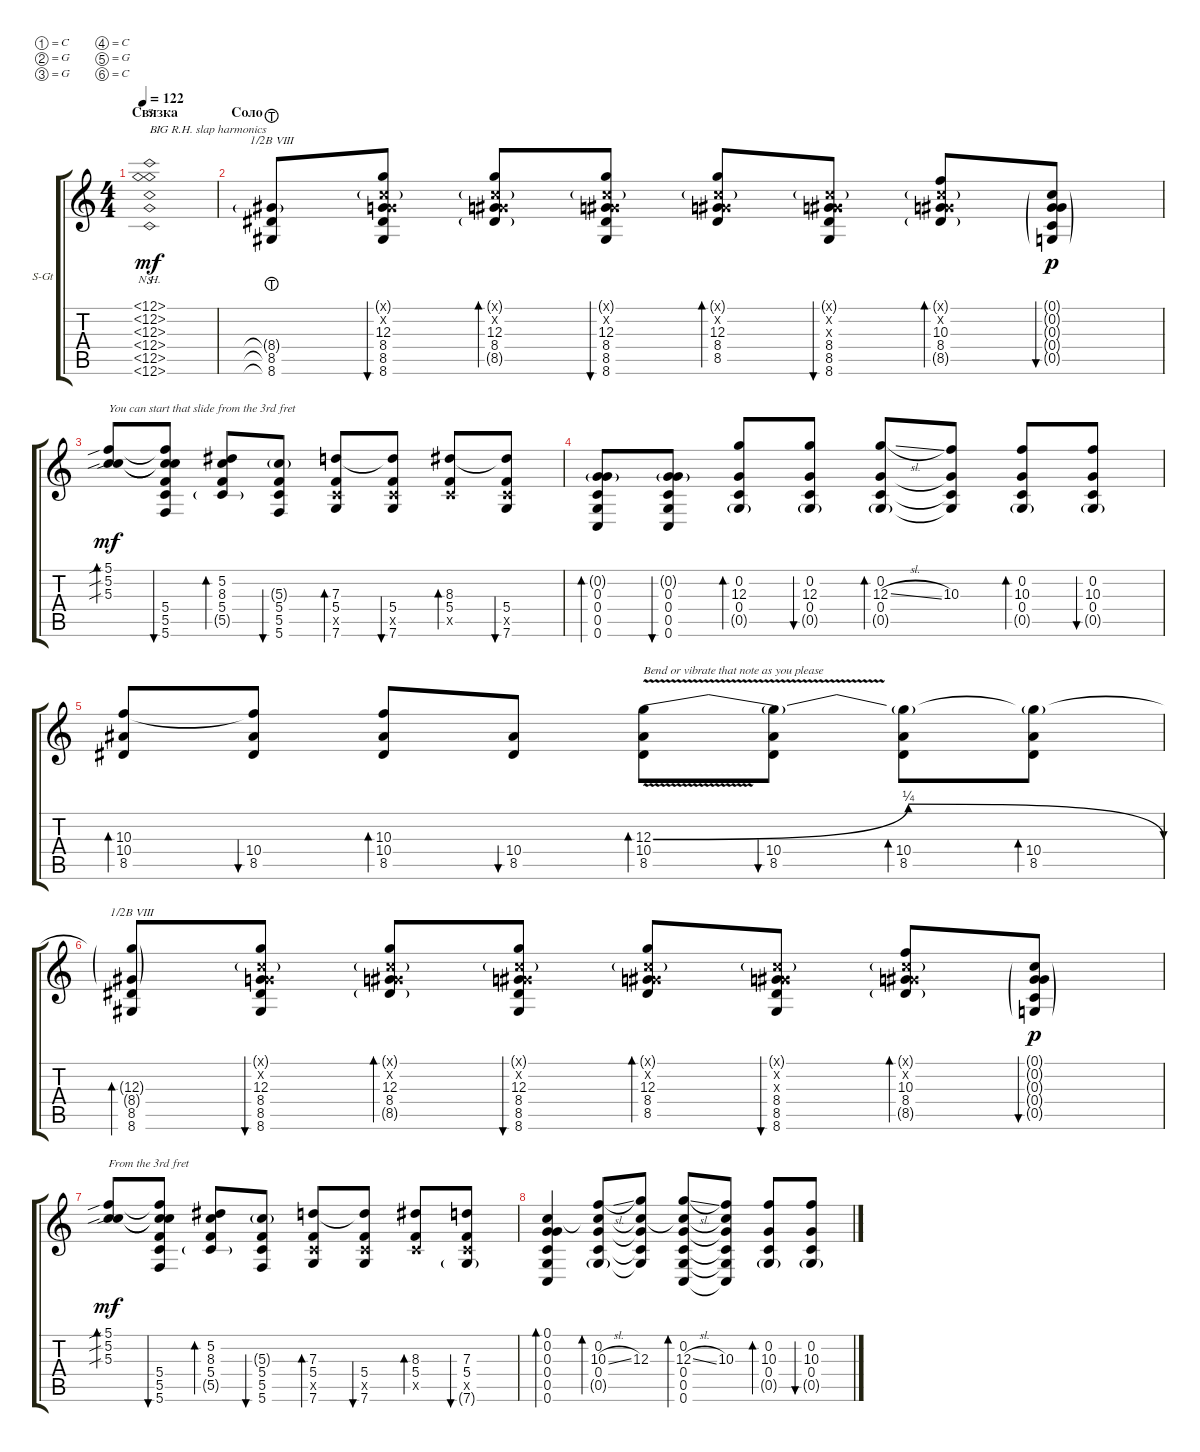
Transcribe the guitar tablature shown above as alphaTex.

\defaultSystemsLayout 4
\bracketExtendMode groupsimilarinstruments
\firstSystemTrackNameOrientation horizontal
\otherSystemsTrackNameOrientation horizontal
\track ("Steel Guitar" "S-Gt") {instrument acousticguitarsteel}
\staff {score tabs}
\tuning (C4 G3 G3 C3 G2 C2)
\ts (4 4)
\section ("" "Связка")
\tempo 122
\clef g2
\ks c
(12.3{nh} 12.2{nh} 12.1{nh} 12.4{nh} 12.5{nh} 12.6{nh}).1{s txt "BIG R.H. slap harmonics" dy mf} |
\section ("" "Соло")
(8.5{lht} 8.6{lht} 8.4{lht g}).8{barre (8 half)} (12.3 8.4 0.2{x} 0.1{g x} 8.5 8.6).8{bu 30} (12.3 8.4 0.2{x} 0.1{g x} 8.5{g}).8{bd 30} (12.3 8.4 0.2{x} 0.1{g x} 8.5 8.6).8{bu 30} (12.3 8.4 0.2{x} 0.1{g x} 8.5).8{bd 30} (8.6 8.5 8.4 0.1{g x} 0.2{x} 0.3{x}).8{bu 30} (10.3 8.5{g} 8.4 0.1{g x} 0.2{x}).8{bd 30} (0.1{g} 0.2{g} 0.3{g} 0.4{g} 0.5{g}).8{bu 30 dy p} |
(5.1{sib} 5.2{sib} 5.3{sib}).8{bd 30 txt "You can start that slide from the 3rd fret" dy mf} (5.6 5.5 5.4 5.1{t} 5.2{t} 5.3{t}).8{bu 30} (8.3 5.4 5.2 5.5{g}).8{bd 30} (5.4 5.5 5.6 5.3{g}).8{bu 30} (7.3 5.4 5.5{x} 7.6).8{bd 30} (7.6 5.5{x} 5.4 7.3{t}).8{bu 30} (8.3 5.4 5.5{x}).8{bd 30} (8.3{t} 5.4 5.5{x} 7.6).8{bu 30} |
(0.6 0.5 0.4 0.3 0.2{g}).8{bd 30} (0.6 0.5 0.4 0.3 0.2{g}).8{bu 30} (12.3 0.4 0.2 0.5{g}).8{bd 30} (12.3 0.4 0.2 0.5{g}).8{bu 30} (12.3{sl} 0.4 0.2 0.5{g}).8{bd 30} (10.3 0.4{t} 0.5{t} 0.2{t}).8 (10.3 0.4 0.2 0.5{g}).8{bd 30} (10.3 0.4 0.2 0.5{g}).8{bu 30} |
(8.5 10.4 10.3).8{bd 30} (10.4 8.5 10.3{t}).8{bu 30} (8.5 10.4 10.3).8{bd 30} (10.4 8.5).8{bu 30} (8.5 10.4 12.3{be (bendrelease 0 0 4.8 1 10.2 1 21 0) v}).8{bd 30 txt "Bend or vibrate that note as you please"} (10.4 8.5 12.3{t}).8{bu 30} (8.5 10.4 12.3{t}).8{bd 30} (10.4 8.5 12.3{t}).8{bd 30} |
(8.5 8.6 8.4{g} 12.3{t}).8{bd 30 barre (8 half)} (12.3 8.4 0.2{x} 0.1{g x} 8.5 8.6).8{bu 30} (12.3 8.4 0.2{x} 0.1{g x} 8.5{g}).8{bd 30} (12.3 8.4 0.2{x} 0.1{g x} 8.5 8.6).8{bu 30} (12.3 8.4 0.2{x} 0.1{g x} 8.5).8{bd 30} (8.6 8.5 8.4 0.1{g x} 0.2{x} 0.3{x}).8{bu 30} (10.3 8.5{g} 8.4 0.1{g x} 0.2{x}).8{bd 30} (0.1{g} 0.2{g} 0.3{g} 0.4{g} 0.5{g}).8{bu 30 dy p} |
(5.1{sib} 5.2{sib} 5.3{sib}).8{bd 30 txt "From the 3rd fret" dy mf} (5.6 5.5 5.4 5.1{t} 5.2{t} 5.3{t}).8{bu 30} (8.3 5.4 5.2 5.5{g}).8{bd 30} (5.4 5.5 5.6 5.3{g}).8{bu 30} (7.3 5.4 5.5{x} 7.6).8{bd 30} (7.6 5.5{x} 5.4 7.3{t}).8{bu 30} (8.3 5.4 5.5{x}).8{bd 30} (7.3 5.4 5.5{x} 7.6{g}).8{bu 30} |
(0.6 0.5 0.3 0.2 0.1 0.4).4{bd 30} (10.3{sl} 0.4 0.2 0.5{g} 0.1{t}).8{bd 30} (12.3 0.2{t} 0.4{t} 0.5{t} 0.1{t}).8 (0.6 0.5 0.2 0.4 12.3{sl} 0.1{t}).8{bd 30} (10.3 0.6{t} 0.5{t} 0.4{t} 0.2{t} 0.1{t}).8 (10.3 0.4 0.2 0.5{g}).8{bd 30} (10.3 0.4 0.2 0.5{g}).8{bu 30}
